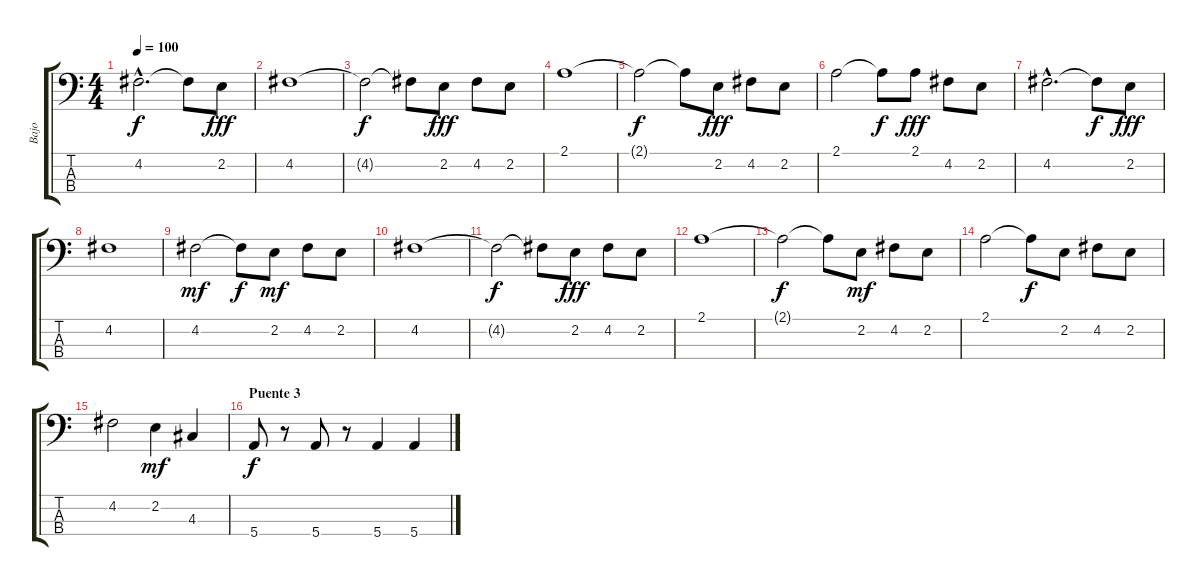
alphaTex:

\track ("Bajo" "Bajo") {instrument electricbassfinger}
\staff {score tabs}
\tuning (G2 D2 A1 E1) {hide}
\ts (4 4)
\tempo 100
\clef f4
\ks c
4.2{hac t}.2{d dy f instrument electricbasspick} 4.2{t}.8 2.2.8{dy fff} |
4.2.1 |
4.2{t}.2{dy f} 4.2{t}.8 2.2.8{dy fff} 4.2.8 2.2.8 |
2.1.1 |
2.1{t}.2{dy f} 2.1{t}.8 2.2.8{dy fff} 4.2.8 2.2.8 |
2.1.2 2.1{t}.8{dy f} 2.1.8{dy fff} 4.2.8 2.2.8 |
4.2{hac}.2{d} 4.2{t}.8{dy f} 2.2.8{dy fff} |
4.2.1 |
4.2.2{dy mf} 4.2{t}.8{dy f} 2.2.8{dy mf} 4.2.8 2.2.8 |
4.2.1 |
4.2{t}.2{dy f} 4.2{t}.8 2.2.8{dy fff} 4.2.8 2.2.8 |
2.1.1 |
2.1{t}.2{dy f} 2.1{t}.8 2.2.8{dy mf} 4.2.8 2.2.8 |
2.1.2 2.1{t}.8{dy f} 2.2.8 4.2.8 2.2.8 |
4.2.2 2.2.4{dy mf} 4.3.4 |
\section ("" "Puente 3")
5.4.8{dy f} r.8 5.4.8 r.8 5.4.4 5.4.4
